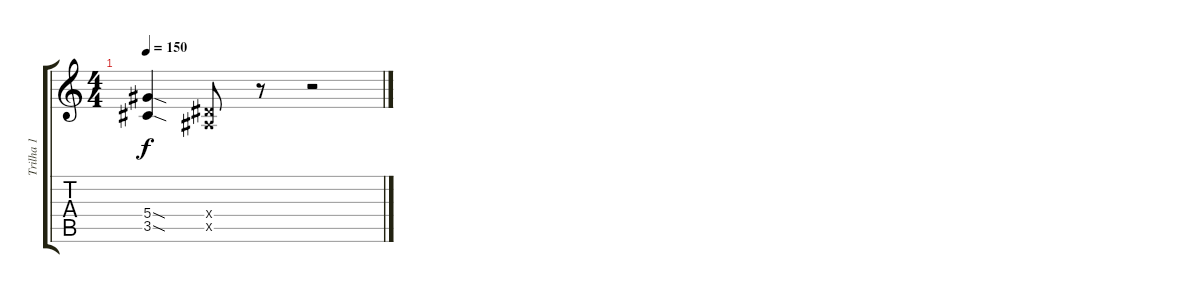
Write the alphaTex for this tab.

\track ("Trilha 1" "Trilha 1") {instrument overdrivenguitar}
\staff {score tabs}
\tuning (F4 C4 Ab3 Eb3 Bb2 F2) {hide}
\ts (4 4)
\tempo 150
\clef g2
\ks c
(5.4{sod} 3.5{sod}).4{dy f} (0.4{x} 0.5{x}).8 r.8 r.2
